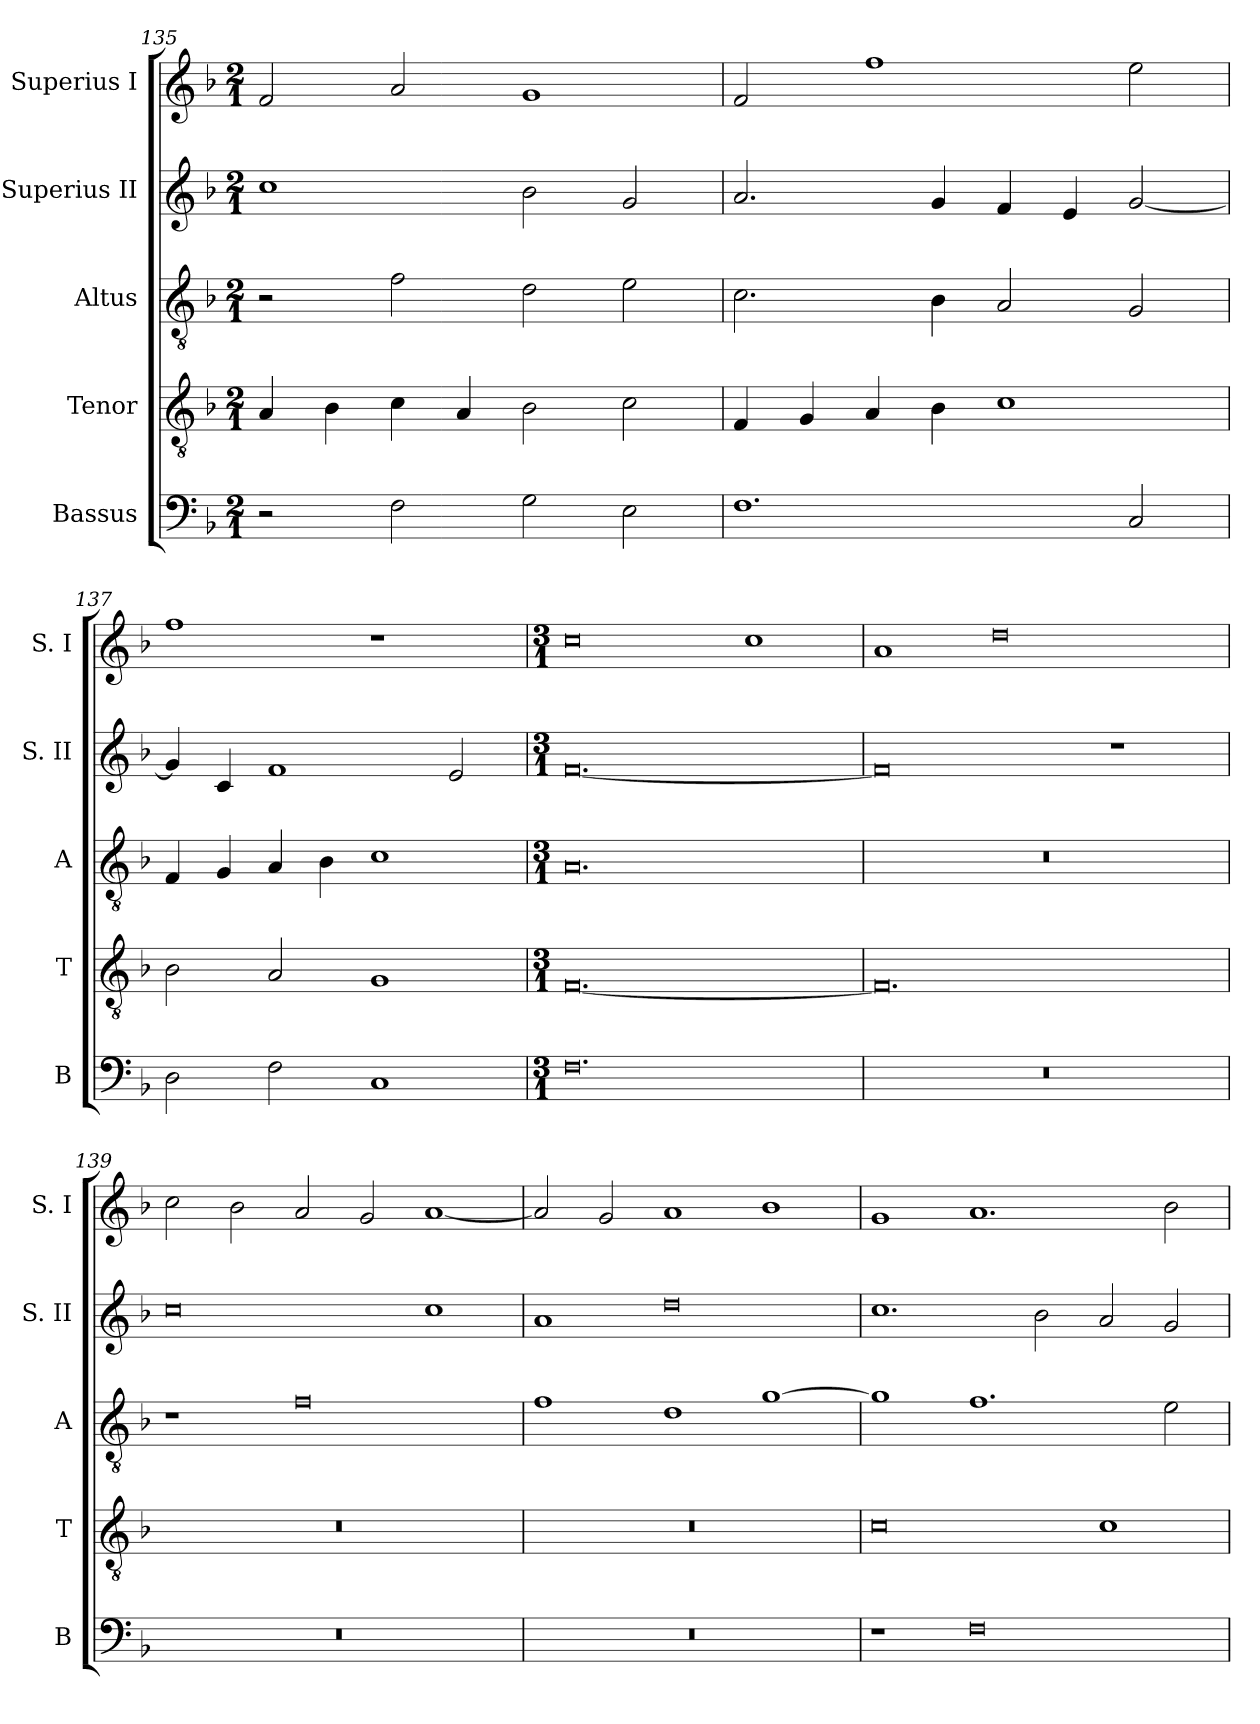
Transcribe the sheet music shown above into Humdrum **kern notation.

**kern	**kern	**kern	**kern	**kern
*part5	*part4	*part3	*part2	*part1
*staff5	*staff4	*staff3	*staff2	*staff1
*I"Bassus	*I"Tenor	*I"Altus	*I"Superius II	*I"Superius I
*I'B	*I'T	*I'A	*I'S. II	*I'S. I
*clefF4	*clefGv2	*clefGv2	*clefG2	*clefG2
*k[b-]	*k[b-]	*k[b-]	*k[b-]	*k[b-]
*F:	*F:	*F:	*F:	*F:
*M2/1	*M2/1	*M2/1	*M2/1	*M2/1
=135	=135	=135	=135	=135
2r	4A	2r	1cc	2f
.	4B-	.	.	.
2F	4c	2f	.	2a
.	4A	.	.	.
2G	2B-	2d	2b-	1g
2E	2c	2e	2g	.
=136	=136	=136	=136	=136
1.F	4F	2.c	2.a	2f
.	4G	.	.	.
.	4A	.	.	1ff
.	4B-	4B-	4g	.
.	1c	2A	4f	.
.	.	.	4e	.
2C	.	2G	[2g	2ee
=137	=137	=137	=137	=137
2D	2B-	4F	4g]	1ff
.	.	4G	4c	.
2F	2A	4A	1f	.
.	.	4B-	.	.
1C	1G	1c	.	1r
.	.	.	2e	.
=	=	=	=	=
*M3/1	*M3/1	*M3/1	*M3/1	*M3/1
0.F	[0.F	0.A	[0.f	0cc
.	.	.	.	1cc
=138	=138	=138	=138	=138
0.r	0.F]	1%3r	0f]	1a
.	.	.	.	0dd
.	.	.	1r	.
=139	=139	=139	=139	=139
0.r	0.r	1r	0cc	2cc
.	.	.	.	2b-
.	.	0f	.	2a
.	.	.	.	2g
.	.	.	1cc	[1a
=140	=140	=140	=140	=140
0.r	0.r	1f	1a	2a]
.	.	.	.	2g
.	.	1d	0dd	1a
.	.	[1g	.	1b-
=141	=141	=141	=141	=141
1r	0c	1g]	1.cc	1g
0F	.	1.f	.	1.a
.	.	.	2b-	.
.	1c	.	2a	.
.	.	2e	2g	2b-
=	=	=	=	=
*-	*-	*-	*-	*-
